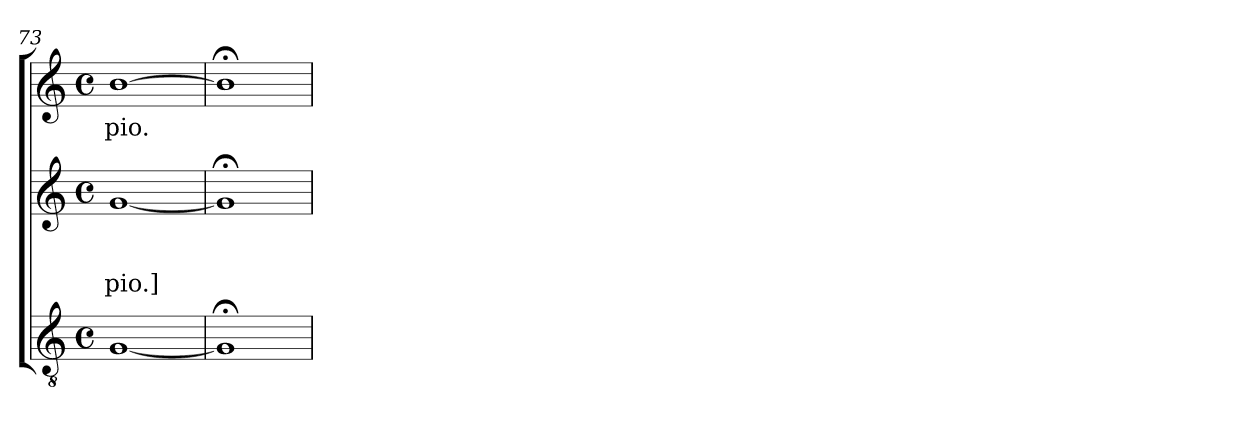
**kern	**text	**kern	**text	**text	**text	**kern	**text
*part3	*part3	*part2	*part2	*part2	*part2	*part1	*part1
*staff3	*staff3	*staff2	*staff2	*staff2	*staff2	*staff1	*staff1
*clefGv2	*	*clefG2	*	*	*	*clefG2	*
*k[]	*	*k[]	*	*	*	*k[]	*
*C:	*	*C:	*	*	*	*C:	*
*M4/4	*	*M4/4	*	*	*	*M4/4	*
*met(c)	*	*met(c)	*	*	*	*met(c)	*
=73	=73	=73	=73	=73	=73	=73	=73
!	!	!	!	!	!LO:LY:b	!	!LO:LY:b
[1G	.	[1g	.	.	-pio.]	[1b	pio.
=74	=74	=74	=74	=74	=74	=74	=74
1G;]	.	1g;]	.	.	.	1b;<]	.
=	=	=	=	=	=	=	=
*-	*-	*-	*-	*-	*-	*-	*-
